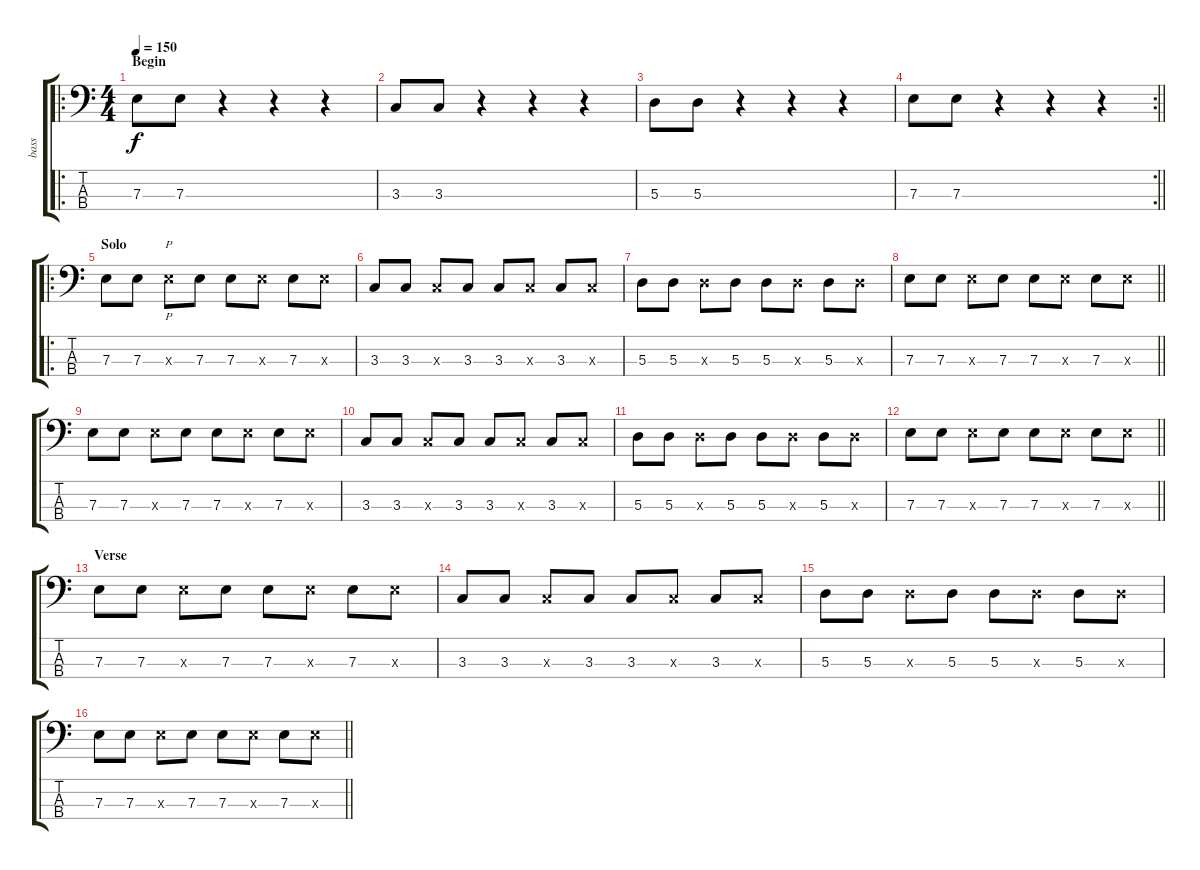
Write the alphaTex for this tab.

\track ("bass" "bass") {instrument electricbassfinger}
\staff {score tabs}
\tuning (G2 D2 A1 E1) {hide}
\ro
\ts (4 4)
\section ("" "Begin")
\tempo 150
\clef f4
\ks c
7.3.8{dy f instrument electricbassfinger} 7.3.8 r.4 r.4 r.4 |
3.3.8 3.3.8 r.4 r.4 r.4 |
5.3.8 5.3.8 r.4 r.4 r.4 |
\rc 2
\barLineRight lightlight
7.3.8 7.3.8 r.4 r.4 r.4 |
\ro
\section ("" "Solo")
7.3.8 7.3.8 7.3{x}.8{p} 7.3.8 7.3.8 7.3{x}.8 7.3.8 7.3{x}.8 |
3.3.8 3.3.8 3.3{x}.8 3.3.8 3.3.8 3.3{x}.8 3.3.8 3.3{x}.8 |
5.3.8 5.3.8 5.3{x}.8 5.3.8 5.3.8 5.3{x}.8 5.3.8 5.3{x}.8 |
\barLineRight lightlight
7.3.8 7.3.8 7.3{x}.8 7.3.8 7.3.8 7.3{x}.8 7.3.8 7.3{x}.8 |
7.3.8 7.3.8 7.3{x}.8 7.3.8 7.3.8 7.3{x}.8 7.3.8 7.3{x}.8 |
3.3.8 3.3.8 3.3{x}.8 3.3.8 3.3.8 3.3{x}.8 3.3.8 3.3{x}.8 |
5.3.8 5.3.8 5.3{x}.8 5.3.8 5.3.8 5.3{x}.8 5.3.8 5.3{x}.8 |
\barLineRight lightlight
7.3.8 7.3.8 7.3{x}.8 7.3.8 7.3.8 7.3{x}.8 7.3.8 7.3{x}.8 |
\section ("" "Verse")
7.3.8 7.3.8 7.3{x}.8 7.3.8 7.3.8 7.3{x}.8 7.3.8 7.3{x}.8 |
3.3.8 3.3.8 3.3{x}.8 3.3.8 3.3.8 3.3{x}.8 3.3.8 3.3{x}.8 |
5.3.8 5.3.8 5.3{x}.8 5.3.8 5.3.8 5.3{x}.8 5.3.8 5.3{x}.8 |
\barLineRight lightlight
7.3.8 7.3.8 7.3{x}.8 7.3.8 7.3.8 7.3{x}.8 7.3.8 7.3{x}.8
